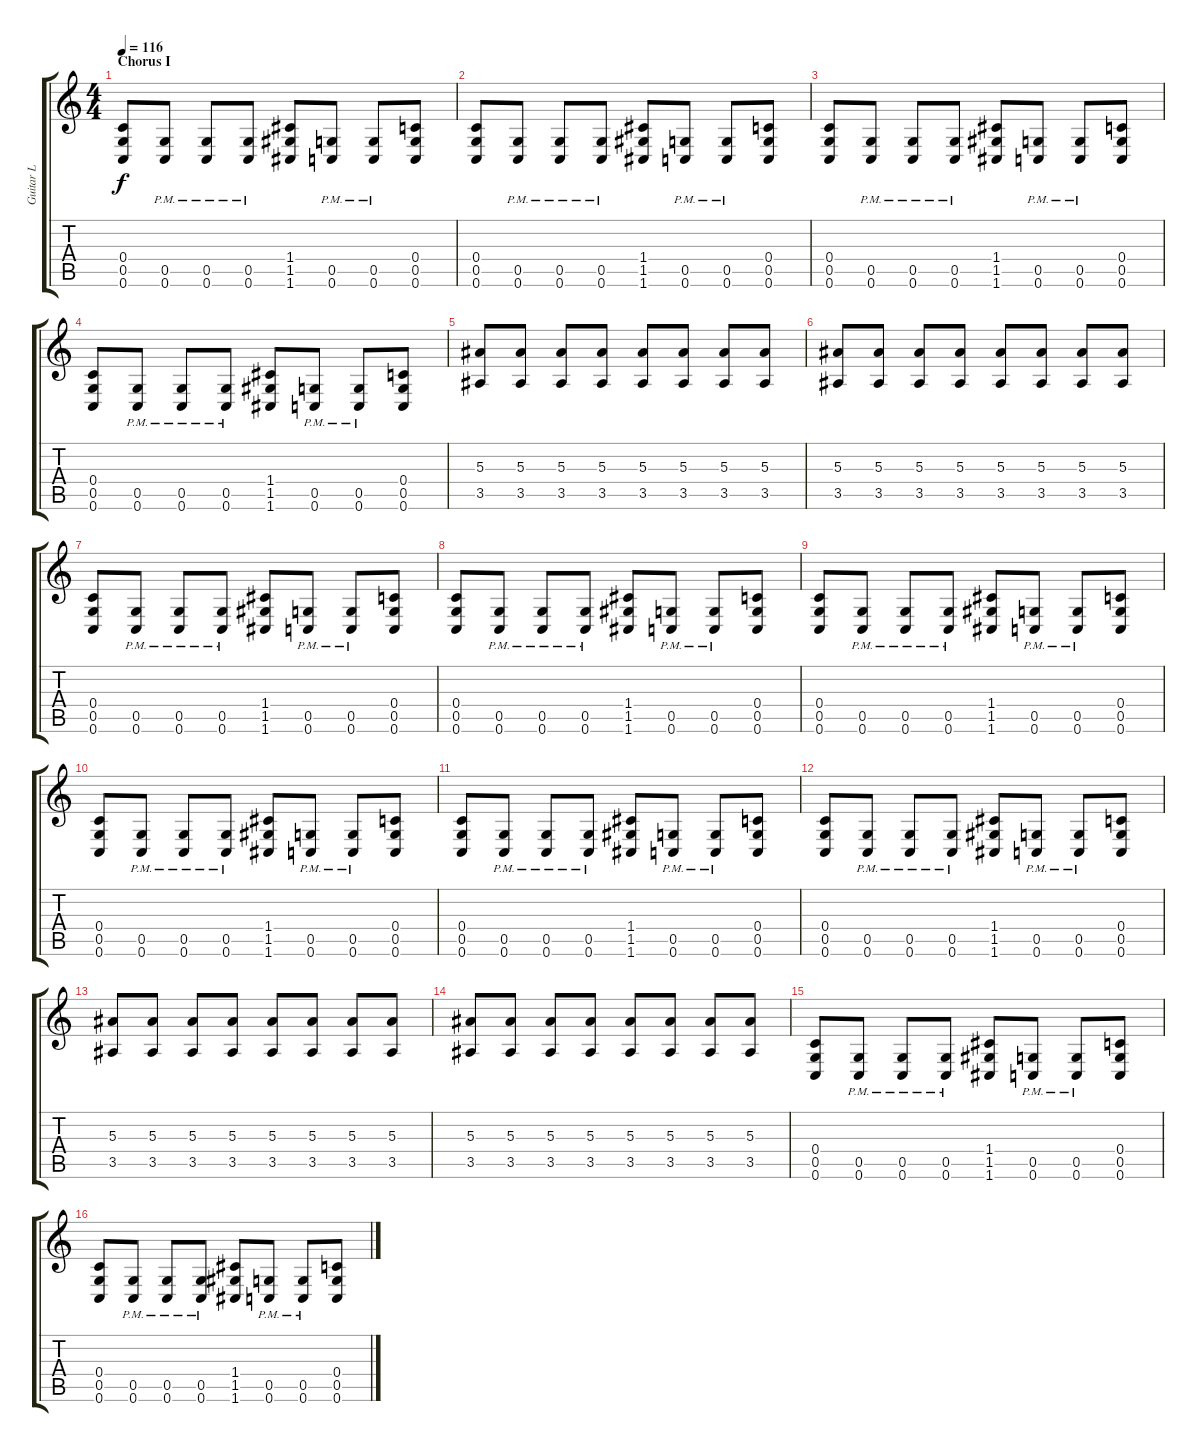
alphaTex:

\track ("Guitar L" "Guitar L") {instrument distortionguitar}
\staff {score tabs}
\tuning (D4 A3 F3 C3 G2 C2) {hide}
\ts (4 4)
\section ("" "Chorus I")
\tempo 116
\clef g2
\ks c
(0.4 0.5 0.6).8{dy f instrument distortionguitar} (0.5{pm} 0.6{pm}).8 (0.5{pm} 0.6{pm}).8 (0.5{pm} 0.6{pm}).8 (1.4 1.5 1.6).8 (0.5{pm} 0.6{pm}).8 (0.5{pm} 0.6{pm}).8 (0.4 0.5 0.6).8 |
(0.4 0.5 0.6).8 (0.5{pm} 0.6{pm}).8 (0.5{pm} 0.6{pm}).8 (0.5{pm} 0.6{pm}).8 (1.4 1.5 1.6).8 (0.5{pm} 0.6{pm}).8 (0.5{pm} 0.6{pm}).8 (0.4 0.5 0.6).8 |
(0.4 0.5 0.6).8 (0.5{pm} 0.6{pm}).8 (0.5{pm} 0.6{pm}).8 (0.5{pm} 0.6{pm}).8 (1.4 1.5 1.6).8 (0.5{pm} 0.6{pm}).8 (0.5{pm} 0.6{pm}).8 (0.4 0.5 0.6).8 |
(0.4 0.5 0.6).8 (0.5{pm} 0.6{pm}).8 (0.5{pm} 0.6{pm}).8 (0.5{pm} 0.6{pm}).8 (1.4 1.5 1.6).8 (0.5{pm} 0.6{pm}).8 (0.5{pm} 0.6{pm}).8 (0.4 0.5 0.6).8 |
(5.3 3.5).8 (5.3 3.5).8 (5.3 3.5).8 (5.3 3.5).8 (5.3 3.5).8 (5.3 3.5).8 (5.3 3.5).8 (5.3 3.5).8 |
(5.3 3.5).8 (5.3 3.5).8 (5.3 3.5).8 (5.3 3.5).8 (5.3 3.5).8 (5.3 3.5).8 (5.3 3.5).8 (5.3 3.5).8 |
(0.4 0.5 0.6).8 (0.5{pm} 0.6{pm}).8 (0.5{pm} 0.6{pm}).8 (0.5{pm} 0.6{pm}).8 (1.4 1.5 1.6).8 (0.5{pm} 0.6{pm}).8 (0.5{pm} 0.6{pm}).8 (0.4 0.5 0.6).8 |
(0.4 0.5 0.6).8 (0.5{pm} 0.6{pm}).8 (0.5{pm} 0.6{pm}).8 (0.5{pm} 0.6{pm}).8 (1.4 1.5 1.6).8 (0.5{pm} 0.6{pm}).8 (0.5{pm} 0.6{pm}).8 (0.4 0.5 0.6).8 |
(0.4 0.5 0.6).8 (0.5{pm} 0.6{pm}).8 (0.5{pm} 0.6{pm}).8 (0.5{pm} 0.6{pm}).8 (1.4 1.5 1.6).8 (0.5{pm} 0.6{pm}).8 (0.5{pm} 0.6{pm}).8 (0.4 0.5 0.6).8 |
(0.4 0.5 0.6).8 (0.5{pm} 0.6{pm}).8 (0.5{pm} 0.6{pm}).8 (0.5{pm} 0.6{pm}).8 (1.4 1.5 1.6).8 (0.5{pm} 0.6{pm}).8 (0.5{pm} 0.6{pm}).8 (0.4 0.5 0.6).8 |
(0.4 0.5 0.6).8 (0.5{pm} 0.6{pm}).8 (0.5{pm} 0.6{pm}).8 (0.5{pm} 0.6{pm}).8 (1.4 1.5 1.6).8 (0.5{pm} 0.6{pm}).8 (0.5{pm} 0.6{pm}).8 (0.4 0.5 0.6).8 |
(0.4 0.5 0.6).8 (0.5{pm} 0.6{pm}).8 (0.5{pm} 0.6{pm}).8 (0.5{pm} 0.6{pm}).8 (1.4 1.5 1.6).8 (0.5{pm} 0.6{pm}).8 (0.5{pm} 0.6{pm}).8 (0.4 0.5 0.6).8 |
(5.3 3.5).8 (5.3 3.5).8 (5.3 3.5).8 (5.3 3.5).8 (5.3 3.5).8 (5.3 3.5).8 (5.3 3.5).8 (5.3 3.5).8 |
(5.3 3.5).8 (5.3 3.5).8 (5.3 3.5).8 (5.3 3.5).8 (5.3 3.5).8 (5.3 3.5).8 (5.3 3.5).8 (5.3 3.5).8 |
(0.4 0.5 0.6).8 (0.5{pm} 0.6{pm}).8 (0.5{pm} 0.6{pm}).8 (0.5{pm} 0.6{pm}).8 (1.4 1.5 1.6).8 (0.5{pm} 0.6{pm}).8 (0.5{pm} 0.6{pm}).8 (0.4 0.5 0.6).8 |
(0.4 0.5 0.6).8 (0.5{pm} 0.6{pm}).8 (0.5{pm} 0.6{pm}).8 (0.5{pm} 0.6{pm}).8 (1.4 1.5 1.6).8 (0.5{pm} 0.6{pm}).8 (0.5{pm} 0.6{pm}).8 (0.4 0.5 0.6).8
